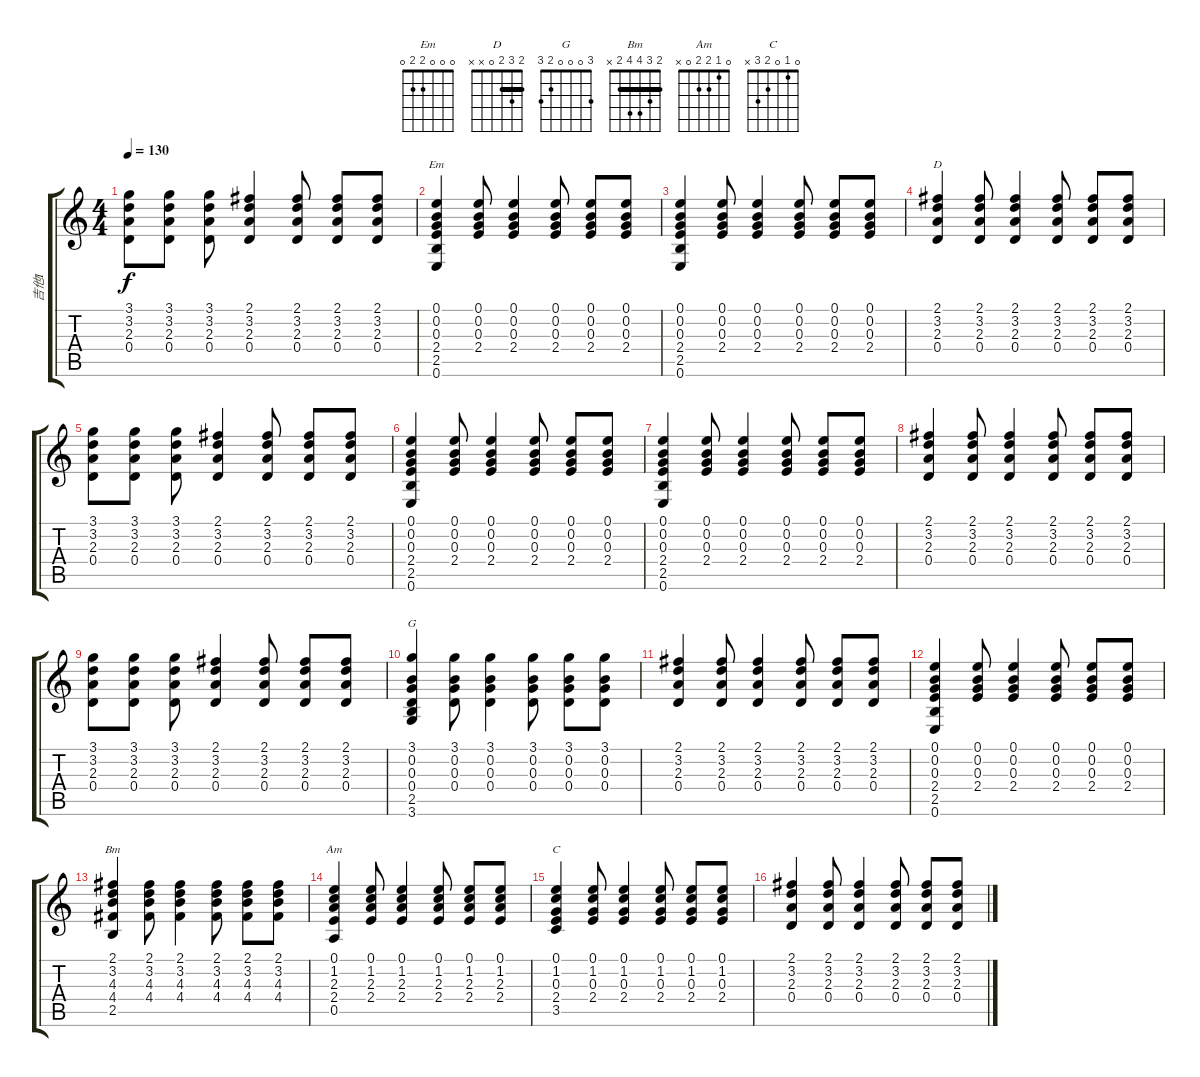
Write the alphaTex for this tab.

\track ("吉他I" "吉他I") {instrument acousticguitarnylon}
\staff {score tabs}
\tuning (E4 B3 G3 D3 A2 E2) {hide}
\chord ("Em" 0 0 0 2 2 0)
\chord ("D" 2 3 2 0 x x) {barre 2}
\chord ("G" 3 0 0 0 2 3)
\chord ("Bm" 2 3 4 4 2 x) {barre 2}
\chord ("Am" 0 1 2 2 0 x)
\chord ("C" 0 1 0 2 3 x)
\ts (4 4)
\tempo 130
\clef g2
\ks c
(3.1 3.2 2.3 0.4).8{dy f} (3.1 3.2 2.3 0.4).8 (3.1 3.2 2.3 0.4).8 (2.1 3.2 2.3 0.4).4 (2.1 3.2 2.3 0.4).8 (2.1 3.2 2.3 0.4).8 (2.1 3.2 2.3 0.4).8 |
(0.1 0.2 0.3 2.4 2.5 0.6).4{ch "Em"} (0.1 0.2 0.3 2.4).8 (0.1 0.2 0.3 2.4).4 (0.1 0.2 0.3 2.4).8 (0.1 0.2 0.3 2.4).8 (0.1 0.2 0.3 2.4).8 |
(0.1 0.2 0.3 2.4 2.5 0.6).4 (0.1 0.2 0.3 2.4).8 (0.1 0.2 0.3 2.4).4 (0.1 0.2 0.3 2.4).8 (0.1 0.2 0.3 2.4).8 (0.1 0.2 0.3 2.4).8 |
(2.1 3.2 2.3 0.4).4{ch "D"} (2.1 3.2 2.3 0.4).8 (2.1 3.2 2.3 0.4).4 (2.1 3.2 2.3 0.4).8 (2.1 3.2 2.3 0.4).8 (2.1 3.2 2.3 0.4).8 |
(3.1 3.2 2.3 0.4).8 (3.1 3.2 2.3 0.4).8 (3.1 3.2 2.3 0.4).8 (2.1 3.2 2.3 0.4).4 (2.1 3.2 2.3 0.4).8 (2.1 3.2 2.3 0.4).8 (2.1 3.2 2.3 0.4).8 |
(0.1 0.2 0.3 2.4 2.5 0.6).4 (0.1 0.2 0.3 2.4).8 (0.1 0.2 0.3 2.4).4 (0.1 0.2 0.3 2.4).8 (0.1 0.2 0.3 2.4).8 (0.1 0.2 0.3 2.4).8 |
(0.1 0.2 0.3 2.4 2.5 0.6).4 (0.1 0.2 0.3 2.4).8 (0.1 0.2 0.3 2.4).4 (0.1 0.2 0.3 2.4).8 (0.1 0.2 0.3 2.4).8 (0.1 0.2 0.3 2.4).8 |
(2.1 3.2 2.3 0.4).4 (2.1 3.2 2.3 0.4).8 (2.1 3.2 2.3 0.4).4 (2.1 3.2 2.3 0.4).8 (2.1 3.2 2.3 0.4).8 (2.1 3.2 2.3 0.4).8 |
(3.1 3.2 2.3 0.4).8 (3.1 3.2 2.3 0.4).8 (3.1 3.2 2.3 0.4).8 (2.1 3.2 2.3 0.4).4 (2.1 3.2 2.3 0.4).8 (2.1 3.2 2.3 0.4).8 (2.1 3.2 2.3 0.4).8 |
(3.1 0.2 0.3 0.4 2.5 3.6).4{ch "G"} (3.1 0.2 0.3 0.4).8 (3.1 0.2 0.3 0.4).4 (3.1 0.2 0.3 0.4).8 (3.1 0.2 0.3 0.4).8 (3.1 0.2 0.3 0.4).8 |
(2.1 3.2 2.3 0.4).4 (2.1 3.2 2.3 0.4).8 (2.1 3.2 2.3 0.4).4 (2.1 3.2 2.3 0.4).8 (2.1 3.2 2.3 0.4).8 (2.1 3.2 2.3 0.4).8 |
(0.1 0.2 0.3 2.4 2.5 0.6).4 (0.1 0.2 0.3 2.4).8 (0.1 0.2 0.3 2.4).4 (0.1 0.2 0.3 2.4).8 (0.1 0.2 0.3 2.4).8 (0.1 0.2 0.3 2.4).8 |
(2.1 3.2 4.3 4.4 2.5).4{ch "Bm"} (2.1 3.2 4.3 4.4).8 (2.1 3.2 4.3 4.4).4 (2.1 3.2 4.3 4.4).8 (2.1 3.2 4.3 4.4).8 (2.1 3.2 4.3 4.4).8 |
(0.1 1.2 2.3 2.4 0.5).4{ch "Am"} (0.1 1.2 2.3 2.4).8 (0.1 1.2 2.3 2.4).4 (0.1 1.2 2.3 2.4).8 (0.1 1.2 2.3 2.4).8 (0.1 1.2 2.3 2.4).8 |
(0.1 1.2 0.3 2.4 3.5).4{ch "C"} (0.1 1.2 0.3 2.4).8 (0.1 1.2 0.3 2.4).4 (0.1 1.2 0.3 2.4).8 (0.1 1.2 0.3 2.4).8 (0.1 1.2 0.3 2.4).8 |
(2.1 3.2 2.3 0.4).4 (2.1 3.2 2.3 0.4).8 (2.1 3.2 2.3 0.4).4 (2.1 3.2 2.3 0.4).8 (2.1 3.2 2.3 0.4).8 (2.1 3.2 2.3 0.4).8
